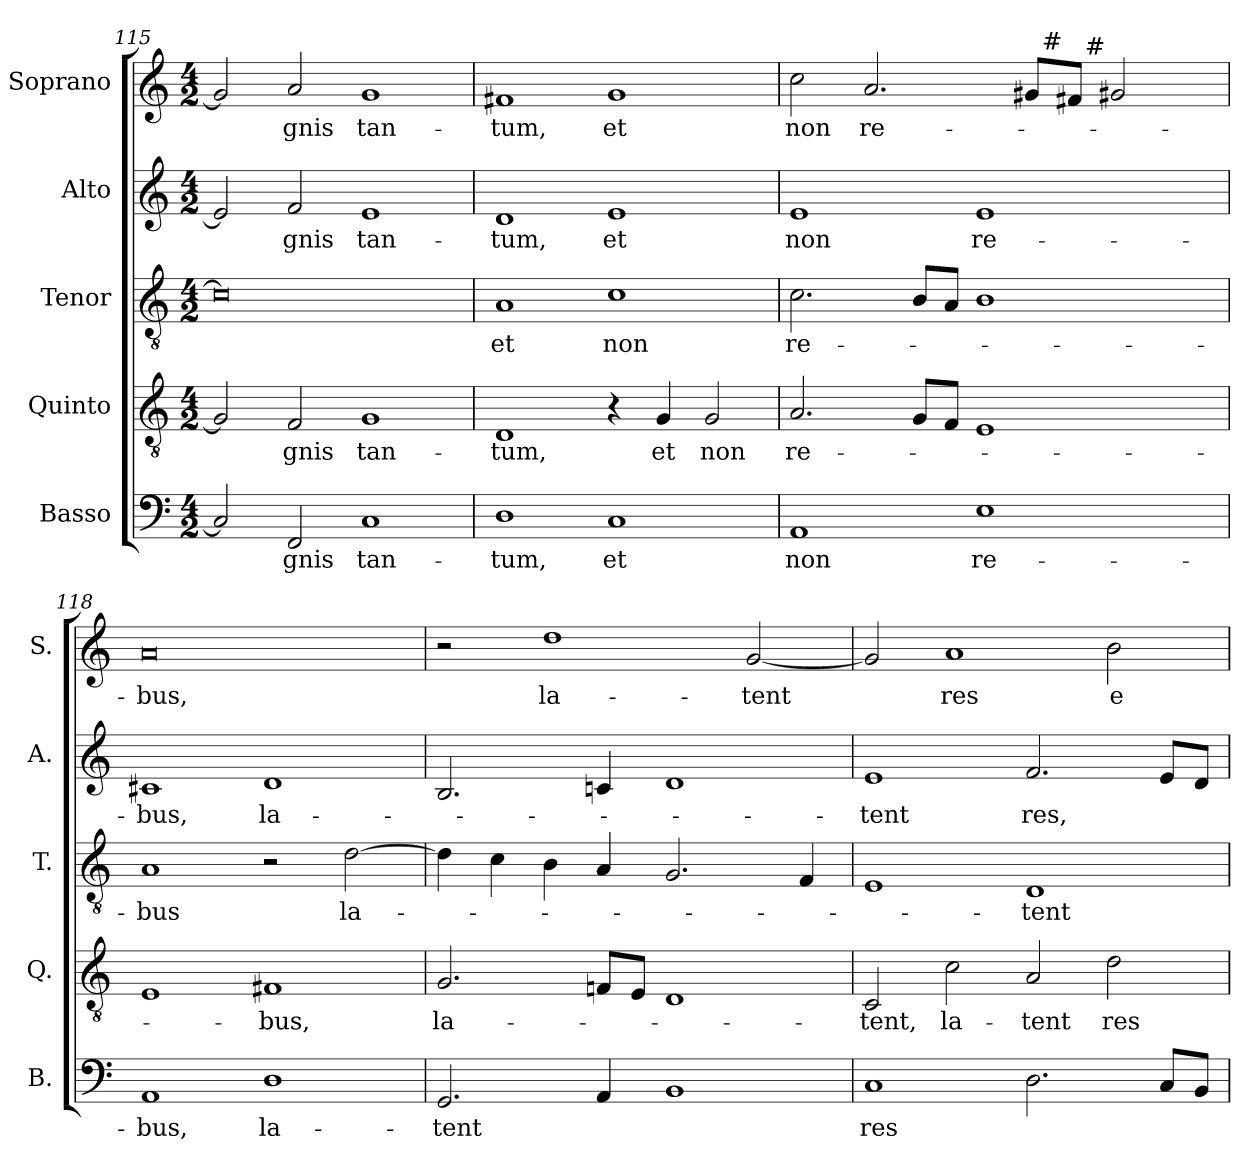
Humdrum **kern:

**kern	**text	**kern	**text	**kern	**text	**kern	**text	**kern	**text
*part5	*part5	*part4	*part4	*part3	*part3	*part2	*part2	*part1	*part1
*staff5	*staff5	*staff4	*staff4	*staff3	*staff3	*staff2	*staff2	*staff1	*staff1
*I"Basso	*	*I"Quinto	*	*I"Tenor	*	*I"Alto	*	*I"Soprano	*
*I'B.	*	*I'Q.	*	*I'T.	*	*I'A.	*	*I'S.	*
!!LO:LB:g=z
*clefF4	*	*clefGv2	*	*clefGv2	*	*clefG2	*	*clefG2	*
*	*	*ITrd7c12	*	*ITrd7c12	*	*	*	*	*
*k[]	*	*k[]	*	*k[]	*	*k[]	*	*k[]	*
*C:	*	*C:	*	*C:	*	*C:	*	*C:	*
*M4/2	*	*M4/2	*	*M4/2	*	*M4/2	*	*M4/2	*
=115	=115	=115	=115	=115	=115	=115	=115	=115	=115
2Ci/]	.	2GGi/]	.	0Ci]	.	2ei/]	.	2gi/]	.
!	!LO:LY:b:color=#000000	!	!	!	!	!	!	!	!
!	!	!	!LO:LY:b:color=#000000	!	!	!	!	!	!
!	!	!	!	!	!	!	!LO:LY:b:color=#000000	!	!
!	!	!	!	!	!	!	!	!	!LO:LY:b:color=#000000
2FFi/	-gnis	2FFi/	-gnis	.	.	2fi/	-gnis	2ai/	-gnis
!	!LO:LY:b:color=#000000	!	!	!	!	!	!	!	!
!	!	!	!LO:LY:b:color=#000000	!	!	!	!	!	!
!	!	!	!	!	!	!	!LO:LY:b:color=#000000	!	!
!	!	!	!	!	!	!	!	!	!LO:LY:b:color=#000000
1Ci	tan-	1GGi	tan-	.	.	1ei	tan-	1gi	tan-
=116	=116	=116	=116	=116	=116	=116	=116	=116	=116
!	!LO:LY:b:color=#000000	!	!	!	!	!	!	!	!
!	!	!	!LO:LY:b:color=#000000	!	!	!	!	!	!
!	!	!	!	!	!LO:LY:b:color=#000000	!	!	!	!
!	!	!	!	!	!	!	!LO:LY:b:color=#000000	!	!
!	!	!	!	!	!	!	!	!	!LO:LY:b:color=#000000
1Di	-tum,	1DDi	-tum,	1AAi	et	1di	-tum,	1f#Xi	-tum,
!	!LO:LY:b:color=#000000	!	!	!	!	!	!	!	!
!	!	!	!	!	!LO:LY:b:color=#000000	!	!	!	!
!	!	!	!	!	!	!	!LO:LY:b:color=#000000	!	!
!	!	!	!	!	!	!	!	!	!LO:LY:b:color=#000000
1Ci	et	4r	.	1Ci	non	1ei	et	1gi	et
!	!	!	!LO:LY:b:color=#000000	!	!	!	!	!	!
.	.	4GGi/	et	.	.	.	.	.	.
!	!	!	!LO:LY:b:color=#000000	!	!	!	!	!	!
.	.	2GGi/	non	.	.	.	.	.	.
=117	=117	=117	=117	=117	=117	=117	=117	=117	=117
!	!LO:LY:b:color=#000000	!	!	!	!	!	!	!	!
!	!	!	!LO:LY:b:color=#000000	!	!	!	!	!	!
!	!	!	!	!	!LO:LY:b:color=#000000	!	!	!	!
!	!	!	!	!	!	!	!LO:LY:b:color=#000000	!	!
!	!	!	!	!	!	!	!	!	!LO:LY:b:color=#000000
*	*	*	*	*	*	*	*	*^	*
*	*	*	*	*	*	*	*	*	*^	*
1AAi	non	2.AAi/	re-	2.Ci\	re-	1ei	non	2cci\	1ryy	1ryy	non
!	!	!	!	!	!	!	!	!	!	!	!LO:LY:b:color=#000000
.	.	.	.	.	.	.	.	2.ai/	.	.	re-
.	.	8GGi/L	.	8BBi/L	.	.	.	.	.	.	.
.	.	8FFi/J	.	8AAi/J	.	.	.	.	.	.	.
!	!LO:LY:b:color=#000000	!	!	!	!	!	!	!	!	!	!
!	!	!	!	!	!	!	!LO:LY:b:color=#000000	!	!	!	!
1Ei	re-	1EEi	.	1BBi	.	1ei	re-	.	4ryy	4ryy	.
.	.	.	.	.	.	.	.	8g#i/L	32ryy	8ryy	.
.	.	.	.	.	.	.	.	.	256ryy	.	.
!	!	!	!	!	!	!	!	!	!LO:TX:a:t=#	!	!
.	.	.	.	.	.	.	.	.	2ryy	.	.
.	.	.	.	.	.	.	.	8f#i/J	.	32ryy	.
.	.	.	.	.	.	.	.	.	.	256ryy	.
!	!	!	!	!	!	!	!	!	!	!LO:TX:a:t=#	!
.	.	.	.	.	.	.	.	.	.	2ryy	.
.	.	.	.	.	.	.	.	2g#Xi/	.	.	.
.	.	.	.	.	.	.	.	.	8ryy	.	.
.	.	.	.	.	.	.	.	.	16ryy	16ryy	.
.	.	.	.	.	.	.	.	.	64..ryy	64..ryy	.
*	*	*	*	*	*	*	*	*v	*v	*v	*
=118	=118	=118	=118	=118	=118	=118	=118	=118	=118
*	*	*	*	*	*	*	*	*^	*
*	*	*	*	*	*	*	*	*	*^	*
!	!LO:LY:b:color=#000000	!	!	!	!	!	!	!	!	!	!
*	*	*	*	*	*	*	*	*v	*v	*v	*
*	*	*	*	*	*	*	*	*^	*
*	*	*	*	*	*	*	*	*	*^	*
!	!	!	!	!	!LO:LY:b:color=#000000	!	!	!	!	!	!
*	*	*	*	*	*	*	*	*v	*v	*v	*
*	*	*	*	*	*	*	*	*^	*
*	*	*	*	*	*	*	*	*	*^	*
!	!	!	!	!	!	!	!LO:LY:b:color=#000000	!	!	!	!
*	*	*	*	*	*	*	*	*v	*v	*v	*
*	*	*	*	*	*	*	*	*^	*
*	*	*	*	*	*	*	*	*	*^	*
!	!	!	!	!	!	!	!	!	!	!	!LO:LY:b:color=#000000
*	*	*	*	*	*	*	*	*v	*v	*v	*
1AAi	-bus,	1EEi	.	1AAi	-bus	1c#Xi	-bus,	0ai	-bus,
!	!LO:LY:b:color=#000000	!	!	!	!	!	!	!	!
!	!	!	!LO:LY:b:color=#000000	!	!	!	!	!	!
!	!	!	!	!	!	!	!LO:LY:b:color=#000000	!	!
1Di	la-	1FF#Xi	-bus,	2r	.	1di	la-	.	.
!	!	!	!	!	!LO:LY:b:color=#000000	!	!	!	!
.	.	.	.	[2Di\	la-	.	.	.	.
=119	=119	=119	=119	=119	=119	=119	=119	=119	=119
!	!LO:LY:b:color=#000000	!	!	!	!	!	!	!	!
!	!	!	!LO:LY:b:color=#000000	!	!	!	!	!	!
2.GGi/	-tent	2.GGi/	la-	4Di\]	.	2.Bi/	.	2r	.
.	.	.	.	4Ci\	.	.	.	.	.
!	!	!	!	!	!	!	!	!	!LO:LY:b:color=#000000
.	.	.	.	4BBi\	.	.	.	1ddi	la-
4AAi/	.	8FFni/L	.	4AAi/	.	4cni/	.	.	.
.	.	8EEi/J	.	.	.	.	.	.	.
1BBi	.	1DDi	.	2.GGi/	.	1di	.	.	.
!	!	!	!	!	!	!	!	!	!LO:LY:b:color=#000000
.	.	.	.	.	.	.	.	[2gi/	-tent
.	.	.	.	4FFi/	.	.	.	.	.
!!LO:LB:g=z
=120	=120	=120	=120	=120	=120	=120	=120	=120	=120
!	!LO:LY:b:color=#000000	!	!	!	!	!	!	!	!
!	!	!	!LO:LY:b:color=#000000	!	!	!	!	!	!
!	!	!	!	!	!	!	!LO:LY:b:color=#000000	!	!
1Ci	res	2CCi/	-tent,	1EEi	.	1ei	-tent	2gi/]	.
!	!	!	!LO:LY:b:color=#000000	!	!	!	!	!	!
!	!	!	!	!	!	!	!	!	!LO:LY:b:color=#000000
.	.	2Ci\	la-	.	.	.	.	1ai	res
!	!	!	!LO:LY:b:color=#000000	!	!	!	!	!	!
!	!	!	!	!	!LO:LY:b:color=#000000	!	!	!	!
!	!	!	!	!	!	!	!LO:LY:b:color=#000000	!	!
2.Di\	.	2AAi/	-tent	1DDi	-tent	2.fi/	res,	.	.
!	!	!	!LO:LY:b:color=#000000	!	!	!	!	!	!
!	!	!	!	!	!	!	!	!	!LO:LY:b:color=#000000
.	.	2Di\	res	.	.	.	.	2bi\	e-
8Ci/L	.	.	.	.	.	8ei/L	.	.	.
8BBi/J	.	.	.	.	.	8di/J	.	.	.
=	=	=	=	=	=	=	=	=	=
*-	*-	*-	*-	*-	*-	*-	*-	*-	*-
